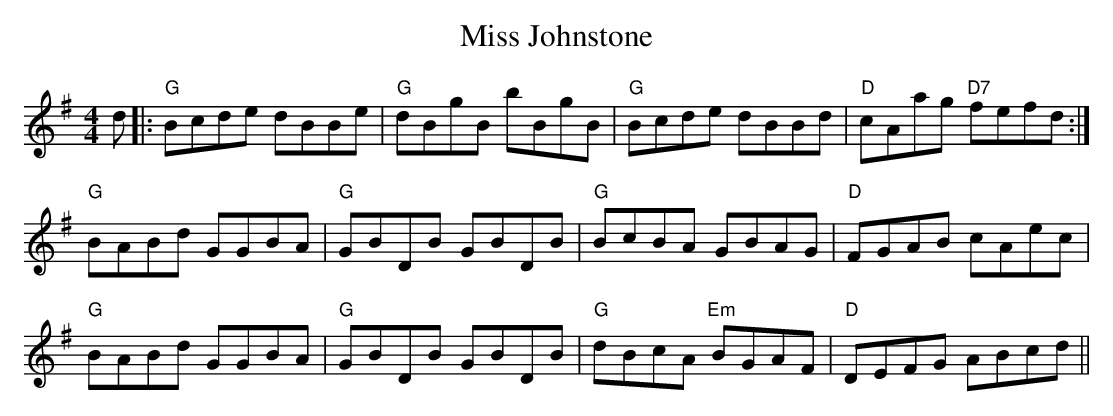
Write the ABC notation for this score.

X:1
T:Miss Johnstone
M:4/4
L:1/8
K:G
d|:"G"Bcde dBBe|"G"dBgB bBgB|"G"Bcde dBBd|"D"cAag "D7"fefd:|!
"G"BABd GGBA |"G"GBDB GBDB|"G"BcBA GBAG|"D"FGAB cAec|!
"G"BABd GGBA|"G"GBDB GBDB|"G"dBcA "Em"BGAF|"D"DEFG ABcd||
